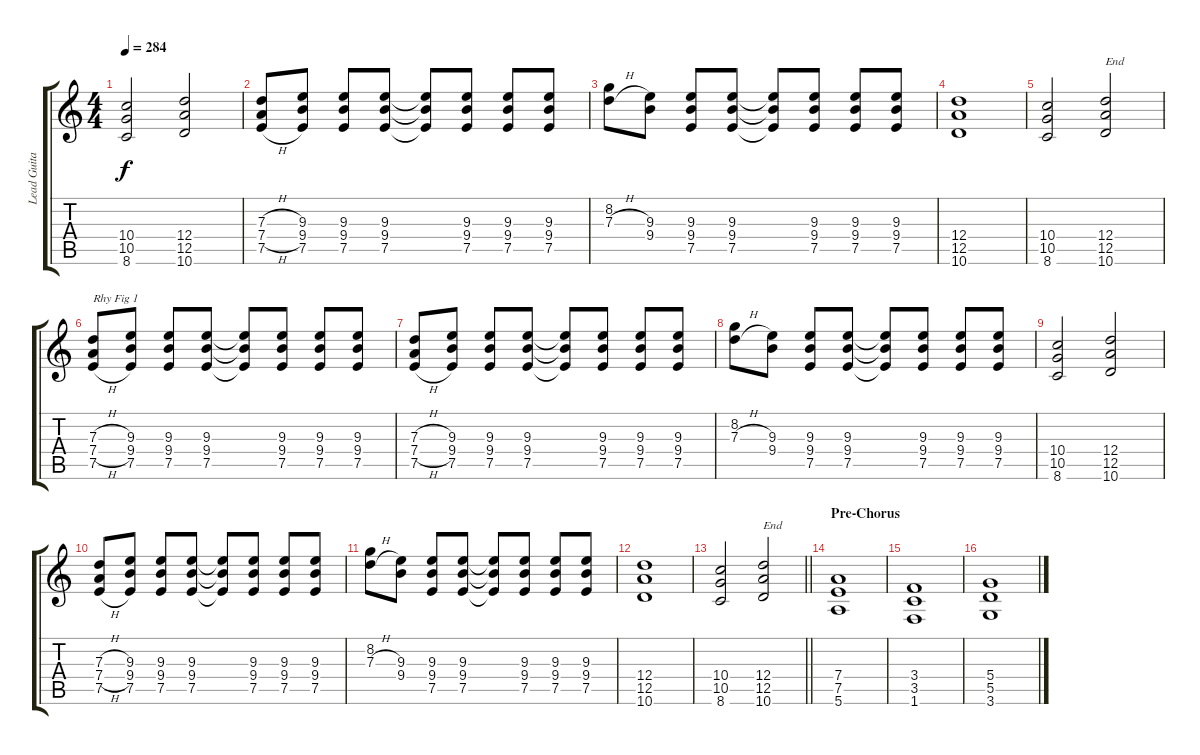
\track ("Lead Guitar 1" "Lead Guita") {instrument overdrivenguitar}
\staff {score tabs}
\tuning (E4 B3 G3 D3 A2 E2) {hide}
\ts (4 4)
\tempo 284
\clef g2
\ks c
(10.4 10.5 8.6).2{dy f} (12.4 12.5 10.6).2 |
(7.3{h} 7.4{h} 7.5{h}).8 (9.3 9.4 7.5).8 (9.3 9.4 7.5).8 (9.3 9.4 7.5).8 (9.3{t} 9.4{t} 7.5{t}).8 (9.3 9.4 7.5).8 (9.3 9.4 7.5).8 (9.3 9.4 7.5).8 |
(8.2 7.3{h}).8 (9.3 9.4).8 (9.3 9.4 7.5).8 (9.3 9.4 7.5).8 (9.3{t} 9.4{t} 7.5{t}).8 (9.3 9.4 7.5).8 (9.3 9.4 7.5).8 (9.3 9.4 7.5).8 |
(12.4 12.5 10.6).1 |
(10.4 10.5 8.6).2 (12.4 12.5 10.6).2{txt "End"} |
(7.3{h} 7.4{h} 7.5{h}).8{txt "Rhy Fig 1"} (9.3 9.4 7.5).8 (9.3 9.4 7.5).8 (9.3 9.4 7.5).8 (9.3{t} 9.4{t} 7.5{t}).8 (9.3 9.4 7.5).8 (9.3 9.4 7.5).8 (9.3 9.4 7.5).8 |
(7.3{h} 7.4{h} 7.5{h}).8 (9.3 9.4 7.5).8 (9.3 9.4 7.5).8 (9.3 9.4 7.5).8 (9.3{t} 9.4{t} 7.5{t}).8 (9.3 9.4 7.5).8 (9.3 9.4 7.5).8 (9.3 9.4 7.5).8 |
(8.2 7.3{h}).8 (9.3 9.4).8 (9.3 9.4 7.5).8 (9.3 9.4 7.5).8 (9.3{t} 9.4{t} 7.5{t}).8 (9.3 9.4 7.5).8 (9.3 9.4 7.5).8 (9.3 9.4 7.5).8 |
(10.4 10.5 8.6).2 (12.4 12.5 10.6).2 |
(7.3{h} 7.4{h} 7.5{h}).8 (9.3 9.4 7.5).8 (9.3 9.4 7.5).8 (9.3 9.4 7.5).8 (9.3{t} 9.4{t} 7.5{t}).8 (9.3 9.4 7.5).8 (9.3 9.4 7.5).8 (9.3 9.4 7.5).8 |
(8.2 7.3{h}).8 (9.3 9.4).8 (9.3 9.4 7.5).8 (9.3 9.4 7.5).8 (9.3{t} 9.4{t} 7.5{t}).8 (9.3 9.4 7.5).8 (9.3 9.4 7.5).8 (9.3 9.4 7.5).8 |
(12.4 12.5 10.6).1 |
\barLineRight lightlight
(10.4 10.5 8.6).2 (12.4 12.5 10.6).2{txt "End"} |
\section ("" "Pre-Chorus")
(7.4 7.5 5.6).1 |
(3.4 3.5 1.6).1 |
(5.4 5.5 3.6).1
